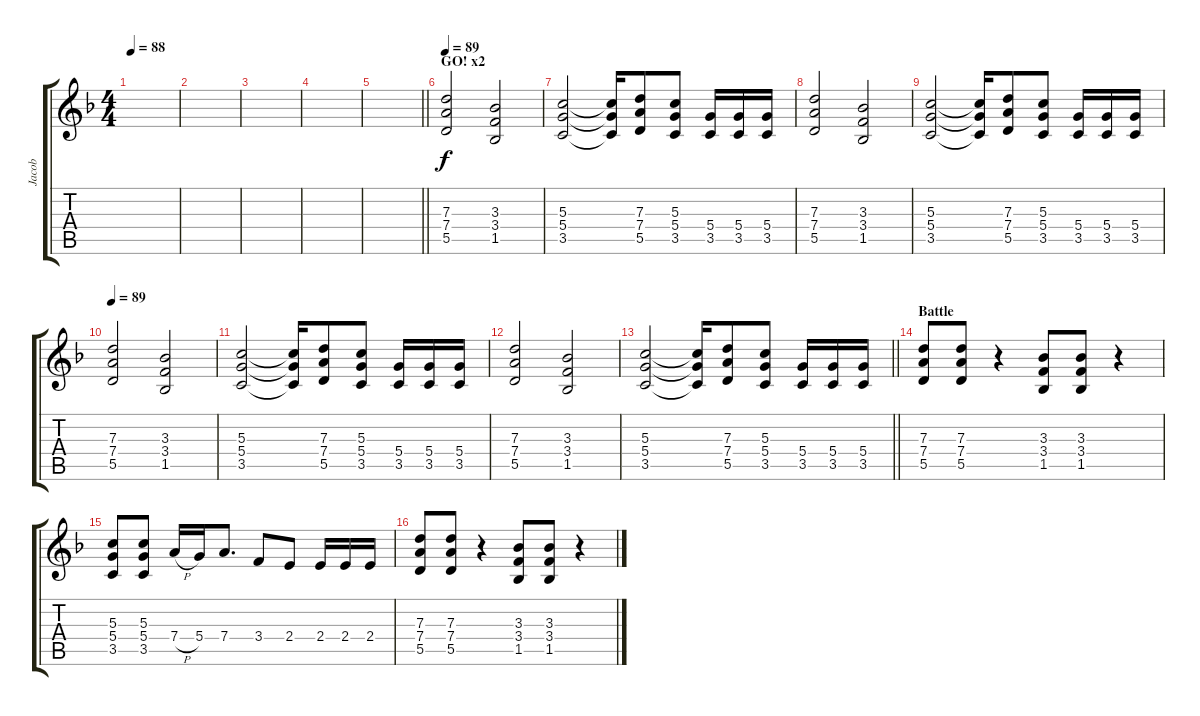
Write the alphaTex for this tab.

\track ("Jacob" "Jacob") {instrument overdrivenguitar}
\staff {score tabs}
\tuning (E4 B3 G3 D3 A2 E2) {hide}
\ts (4 4)
\tempo 88
\clef g2
\ks dminor
|
|
|
|
\barLineRight lightlight
|
\section ("" "GO! x2")
\tempo 89
(7.3 7.4 5.5).2 (3.3 3.4 1.5).2 |
(5.3 5.4 3.5).2 (5.3{t} 5.4{t} 3.5{t}).16 (7.3 7.4 5.5).8 (5.3 5.4 3.5).8 (5.4 3.5).16 (5.4 3.5).16 (5.4 3.5).16 |
(7.3 7.4 5.5).2 (3.3 3.4 1.5).2 |
(5.3 5.4 3.5).2 (5.3{t} 5.4{t} 3.5{t}).16 (7.3 7.4 5.5).8 (5.3 5.4 3.5).8 (5.4 3.5).16 (5.4 3.5).16 (5.4 3.5).16 |
\tempo 89
(7.3 7.4 5.5).2 (3.3 3.4 1.5).2 |
(5.3 5.4 3.5).2 (5.3{t} 5.4{t} 3.5{t}).16 (7.3 7.4 5.5).8 (5.3 5.4 3.5).8 (5.4 3.5).16 (5.4 3.5).16 (5.4 3.5).16 |
(7.3 7.4 5.5).2 (3.3 3.4 1.5).2 |
\barLineRight lightlight
(5.3 5.4 3.5).2 (5.3{t} 5.4{t} 3.5{t}).16 (7.3 7.4 5.5).8 (5.3 5.4 3.5).8 (5.4 3.5).16 (5.4 3.5).16 (5.4 3.5).16 |
\section ("" "Battle")
(7.3 7.4 5.5).8 (7.3 7.4 5.5).8 r.4 (3.3 3.4 1.5).8 (3.3 3.4 1.5).8 r.4 |
(5.3 5.4 3.5).8 (5.3 5.4 3.5).8 7.4{h}.16 5.4.16 7.4.8{d} 3.4.8 2.4.8 2.4.16 2.4.16 2.4.16 |
(7.3 7.4 5.5).8 (7.3 7.4 5.5).8 r.4 (3.3 3.4 1.5).8 (3.3 3.4 1.5).8 r.4
